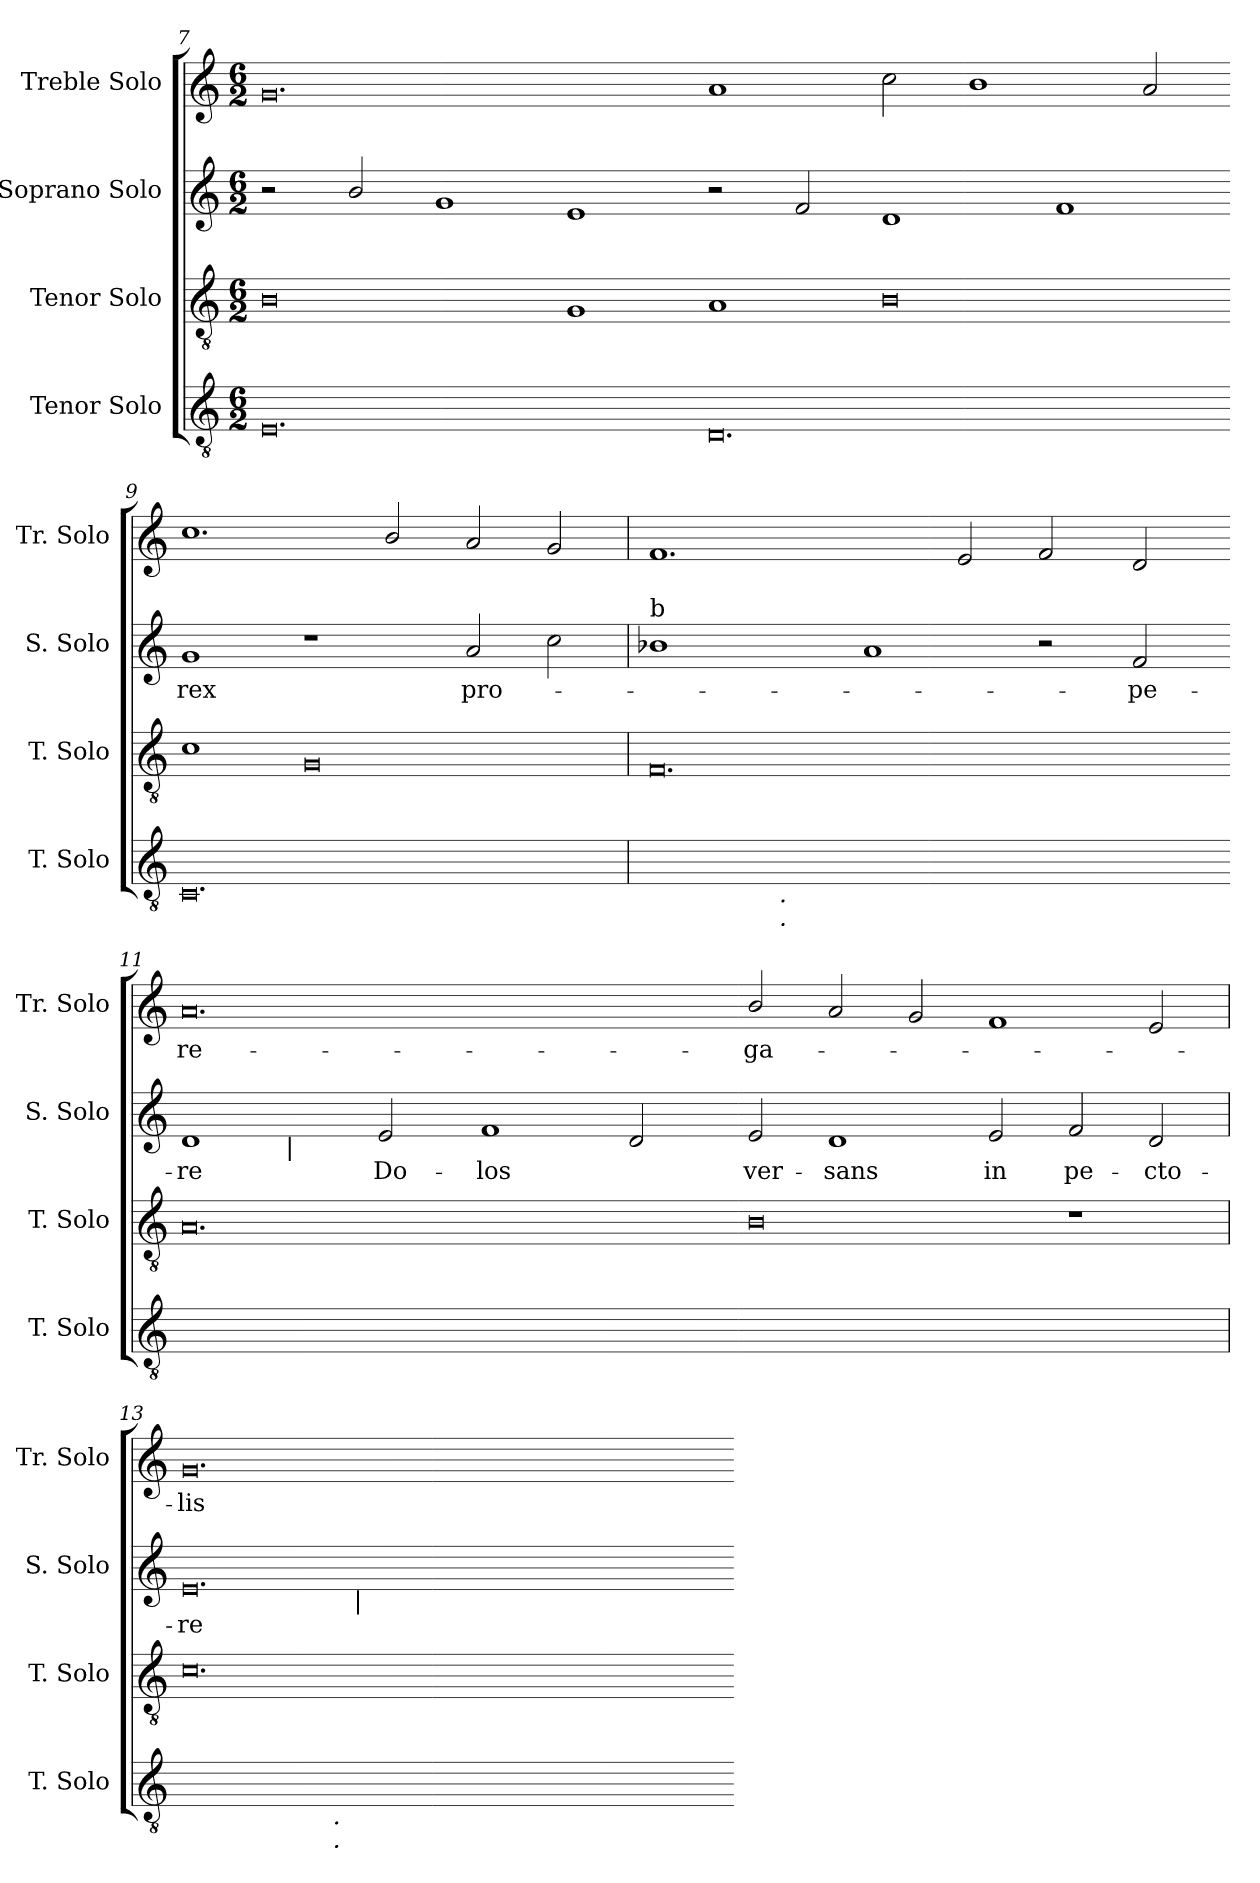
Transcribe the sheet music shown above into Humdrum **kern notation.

**kern	**kern	**kern	**text	**kern	**text
*part4	*part3	*part2	*part2	*part1	*part1
*staff4	*staff3	*staff2	*staff2	*staff1	*staff1
*I"Tenor Solo	*I"Tenor Solo	*I"Soprano Solo	*	*I"Treble Solo	*
*I'T. Solo	*I'T. Solo	*I'S. Solo	*	*I'Tr. Solo	*
!!LO:LB:g=z
*clefGv2	*clefGv2	*clefG2	*	*clefG2	*
*ITrd7c12	*ITrd7c12	*	*	*	*
*k[]	*k[]	*k[]	*	*k[]	*
*C:	*C:	*C:	*	*C:	*
*M6/2	*M6/2	*M6/2	*	*M6/2	*
=7	=7	=7	=7	=7	=7
0.EEi	0BBi	2r	.	0.gi	.
.	.	2bi/	.	.	.
.	.	1gi	.	.	.
.	1GGi	1ei	.	.	.
=8-	=8-	=8-	=8-	=8-	=8-
0.DDi	1AAi	2r	.	1ai	.
.	.	2fi/	.	.	.
.	0BBi	1di	.	2cci\	.
.	.	.	.	1bi	.
.	.	1fi	.	.	.
.	.	.	.	2ai/	.
=9-	=9-	=9-	=9-	=9-	=9-
!	!	!	!LO:LY:b:color=#000000	!	!
0.CCi	1Ci	1gi	rex	1.cci	.
.	0GGi	1r	.	.	.
.	.	.	.	2bi/	.
!	!	!	!LO:LY:b:color=#000000	!	!
.	.	2ai/	pro-	2ai/	.
.	.	2cci\	.	2gi/	.
=10	=10	=10	=10	=10	=10
!	!	!LO:TX:a:t=b	!	!	!
*^	*	*	*	*	*
[<0.DDiyy	4ryy	0.FFi	1b-i	.	1.fi	.
.	8ryy	.	.	.	.	.
.	16ryy	.	.	.	.	.
.	64ryy	.	.	.	.	.
.	128ryy	.	.	.	.	.
.	512ryy	.	.	.	.	.
!	!LO:TX:b:i:t=.	!	!	!	!	!
!	!LO:TX:b:i:t=.	!	!	!	!	!
.	1ryy	.	.	.	.	.
.	.	.	1ai	.	.	.
.	1ryy	.	.	.	.	.
.	.	.	.	.	2ei/	.
.	.	.	2r	.	2fi/	.
.	2ryy	.	.	.	.	.
!	!	!	!	!LO:LY:b:color=#000000	!	!
.	.	.	2fi/	-pe-	2di/	.
.	32ryy	.	.	.	.	.
.	256.ryy	.	.	.	.	.
*v	*v	*	*	*	*	*
=11-	=11-	=11-	=11-	=11-	=11-
*^	*	*	*	*	*
!	!	!	!	!LO:LY:b:color=#000000	!	!
*v	*v	*	*	*	*	*
*^	*	*	*	*	*
!	!	!	!	!	!	!LO:LY:b:color=#000000
*v	*v	*	*^	*	*	*
0.DDiyy_<	0.AAi	1di	4ryy	-re	0.ai	re-
.	.	.	16ryy	.	.	.
.	.	.	32ryy	.	.	.
.	.	.	64ryy	.	.	.
.	.	.	256ryy	.	.	.
!	!	!	!LO:TX:b:i:t=|	!	!	!
.	.	.	1ryy	.	.	.
!	!	!	!	!LO:LY:b:color=#000000	!	!
.	.	2ei/	.	Do-	.	.
.	.	.	1ryy	.	.	.
!	!	!	!	!LO:LY:b:color=#000000	!	!
.	.	1fi	.	-los	.	.
.	.	.	2ryy	.	.	.
.	.	2di/	.	.	.	.
.	.	.	8ryy	.	.	.
.	.	.	128.ryy	.	.	.
*	*	*v	*v	*	*	*
=12-	=12-	=12-	=12-	=12-	=12-
*	*	*^	*	*	*
!	!	!	!	!LO:LY:b:color=#000000	!	!
*	*	*v	*v	*	*	*
*	*	*^	*	*	*
!	!	!	!	!	!	!LO:LY:b:color=#000000
*	*	*v	*v	*	*	*
0.DDiyy]	0BBi	2ei/	ver-	2bi/	-ga-
!	!	!	!LO:LY:b:color=#000000	!	!
.	.	1di	-sans	2ai/	.
.	.	.	.	2gi/	.
!	!	!	!LO:LY:b:color=#000000	!	!
.	.	2ei/	in	1fi	.
!	!	!	!LO:LY:b:color=#000000	!	!
.	1r	2fi/	pe-	.	.
!	!	!	!LO:LY:b:color=#000000	!	!
.	.	2di/	-cto-	2ei/	.
!!LO:LB:g=z
=13	=13	=13	=13	=13	=13
!	!	!	!LO:LY:b:color=#000000	!	!
!	!	!LO:TX:b:i:t=-	!	!	!
!	!	!	!	!	!LO:LY:b:color=#000000
*^	*	*^	*	*	*
[<0.CCiyy	2ryy	0.Ci	0.ei	2ryy	-re	0.gi	-lis
.	8ryy	.	.	8ryy	.	.	.
.	16ryy	.	.	16ryy	.	.	.
.	512.ryy	.	.	64ryy	.	.	.
!	!LO:TX:b:i:t=.	!	!	!	!	!	!
!	!LO:TX:b:i:t=.	!	!	!	!	!	!
.	1ryy	.	.	.	.	.	.
.	.	.	.	128ryy	.	.	.
.	.	.	.	256ryy	.	.	.
.	.	.	.	1024ryy	.	.	.
!	!	!	!	!LO:TX:b:i:t=|	!	!	!
.	.	.	.	1ryy	.	.	.
.	1ryy	.	.	.	.	.	.
.	.	.	.	1ryy	.	.	.
.	4ryy	.	.	.	.	.	.
.	.	.	.	4ryy	.	.	.
.	32ryy	.	.	.	.	.	.
.	.	.	.	32ryy	.	.	.
.	64ryy	.	.	.	.	.	.
.	128ryy	.	.	.	.	.	.
.	256ryy	.	.	.	.	.	.
.	.	.	.	512.ryy	.	.	.
.	1024ryy	.	.	.	.	.	.
*v	*v	*	*v	*v	*	*	*
=-	=-	=-	=-	=-	=-
*-	*-	*-	*-	*-	*-
